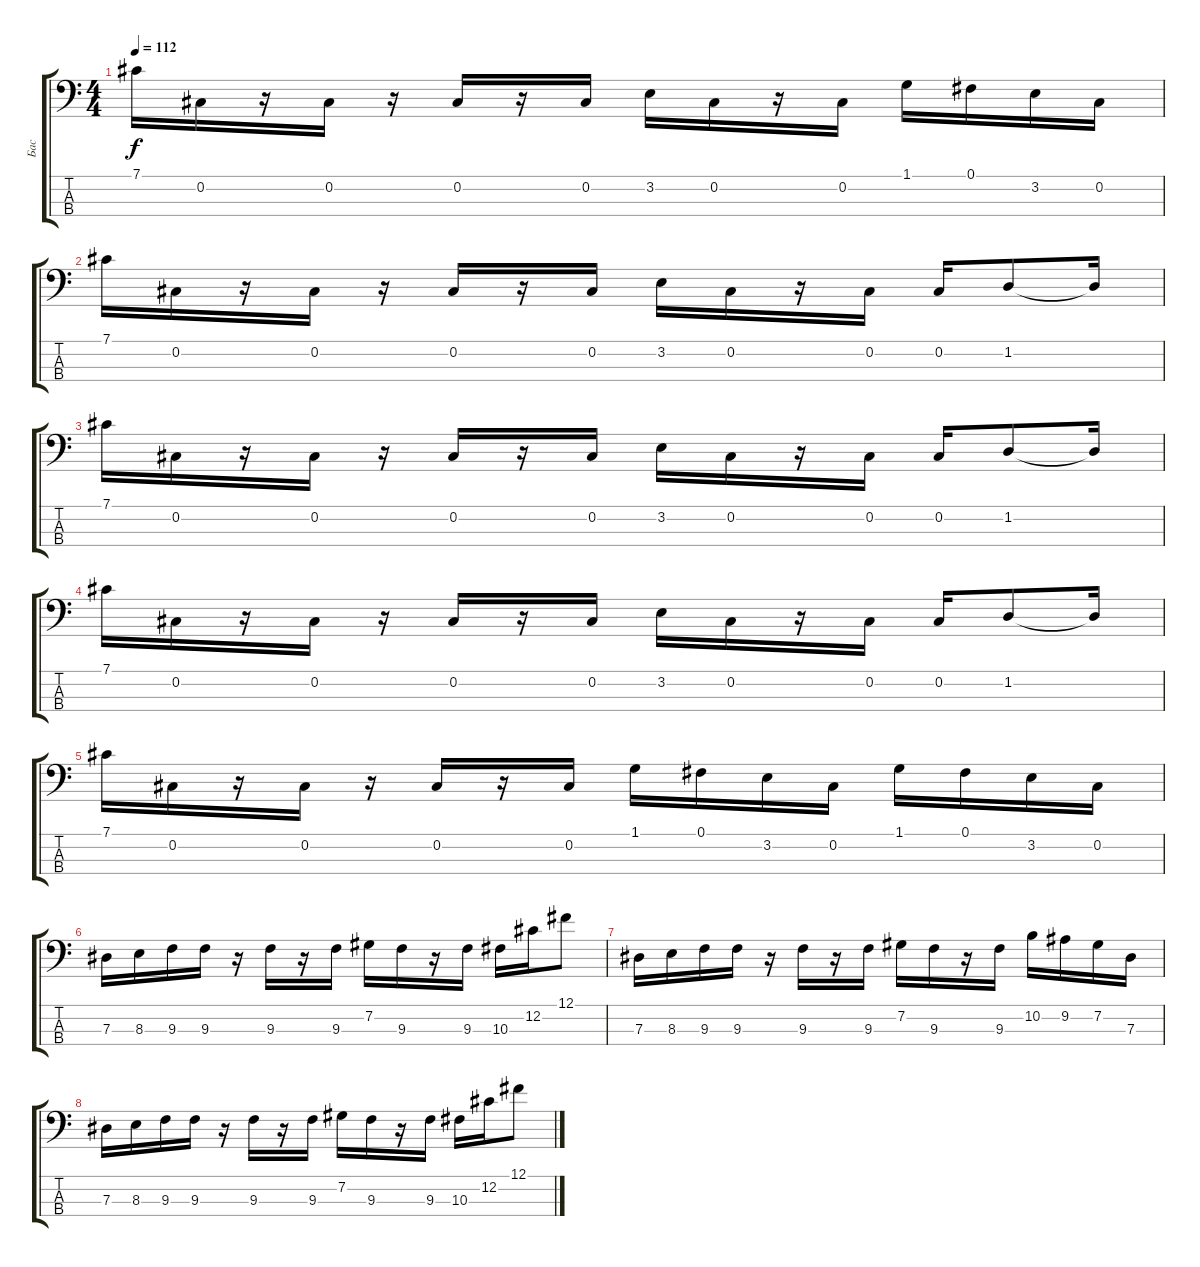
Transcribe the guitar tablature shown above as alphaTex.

\track ("Бас" "Бас") {instrument electricbasspick}
\staff {score tabs}
\tuning (Gb2 Db2 Ab1 Eb1) {hide}
\ts (4 4)
\tempo 112
\clef f4
\ks c
7.1.16{dy f} 0.2.16 r.16 0.2.16 r.16 0.2.16 r.16 0.2.16 3.2.16 0.2.16 r.16 0.2.16 1.1.16 0.1.16 3.2.16 0.2.16 |
7.1.16 0.2.16 r.16 0.2.16 r.16 0.2.16 r.16 0.2.16 3.2.16 0.2.16 r.16 0.2.16 0.2.16 1.2.8 1.2{t}.16 |
7.1.16 0.2.16 r.16 0.2.16 r.16 0.2.16 r.16 0.2.16 3.2.16 0.2.16 r.16 0.2.16 0.2.16 1.2.8 1.2{t}.16 |
7.1.16 0.2.16 r.16 0.2.16 r.16 0.2.16 r.16 0.2.16 3.2.16 0.2.16 r.16 0.2.16 0.2.16 1.2.8 1.2{t}.16 |
7.1.16 0.2.16 r.16 0.2.16 r.16 0.2.16 r.16 0.2.16 1.1.16 0.1.16 3.2.16 0.2.16 1.1.16 0.1.16 3.2.16 0.2.16 |
7.3.16 8.3.16 9.3.16 9.3.16 r.16 9.3.16 r.16 9.3.16 7.2.16 9.3.16 r.16 9.3.16 10.3.16 12.2.16 12.1.8 |
7.3.16 8.3.16 9.3.16 9.3.16 r.16 9.3.16 r.16 9.3.16 7.2.16 9.3.16 r.16 9.3.16 10.2.16 9.2.16 7.2.16 7.3.16 |
7.3.16 8.3.16 9.3.16 9.3.16 r.16 9.3.16 r.16 9.3.16 7.2.16 9.3.16 r.16 9.3.16 10.3.16 12.2.16 12.1.8
